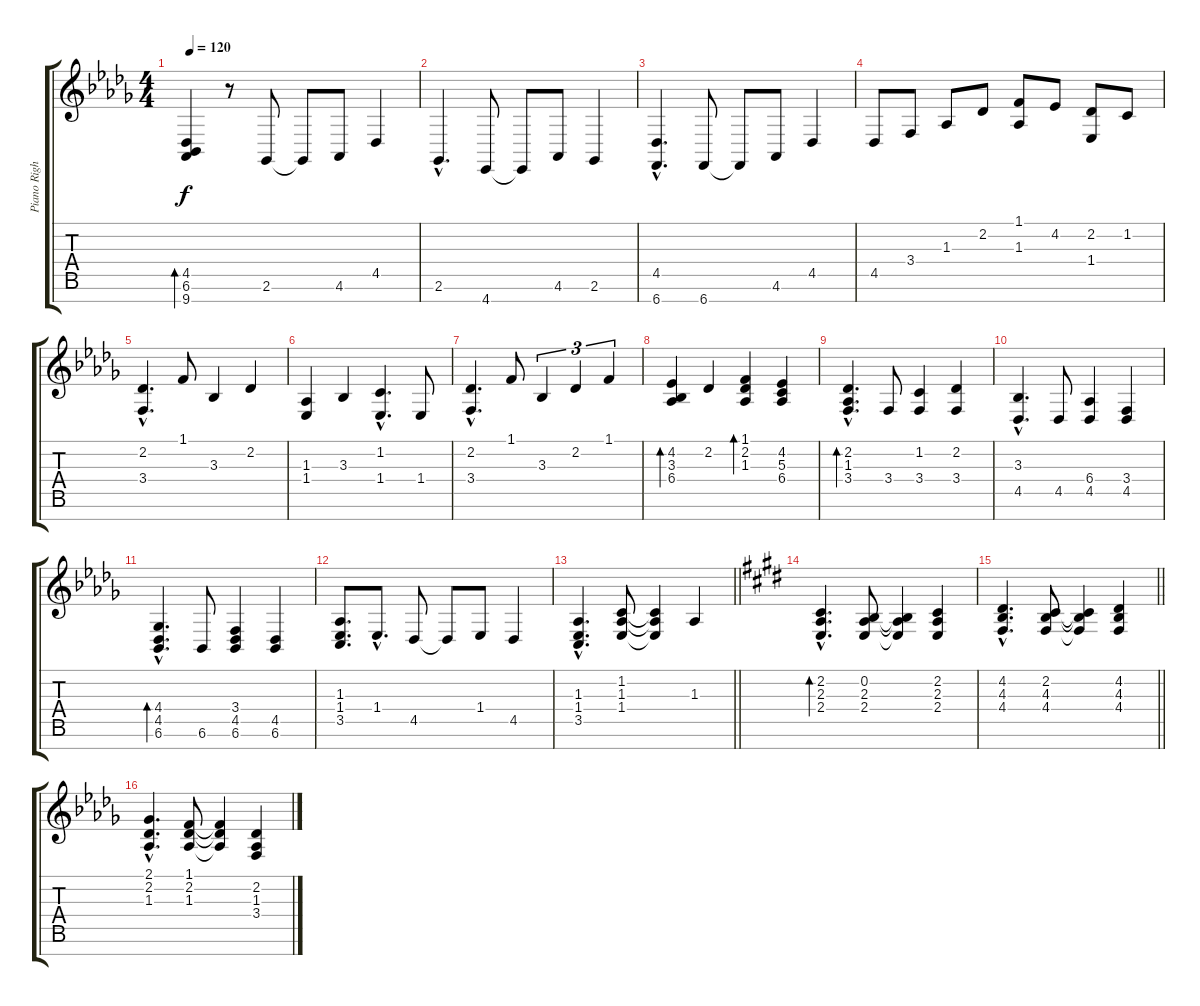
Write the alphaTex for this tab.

\track ("Piano Right" "Piano Righ") {instrument acousticgrandpiano}
\staff {score tabs}
\tuning (E4 B3 G3 D3 A2 E2 B1) {hide}
\ts (4 4)
\tempo 120
\clef g2
\ks db
(4.5 6.6 9.7).4{bd 480 dy f} r.8 2.6.8 2.6{t}.8 4.6.8 4.5.4 |
2.6{hac}.4{d} 4.7.8 4.7{t}.8 4.6.8 2.6.4 |
(4.5 6.7{hac}).4{d} 6.7.8 6.7{t}.8 4.6.8 4.5.4 |
4.5.8 3.4.8 1.3.8 2.2.8 (1.1 1.3).8 4.2.8 (2.2 1.4).8 1.2.8 |
(2.2{hac} 3.4{hac}).4{d} 1.1.8 3.3.4 2.2.4 |
(1.3 1.4).4 3.3.4 (1.2{hac} 1.4{hac}).4{d} 1.4.8 |
(2.2{hac} 3.4{hac}).4{d} 1.1.8 3.3.4{tu (3 2)} 2.2.4{tu (3 2)} 1.1.4{tu (3 2)} |
(4.2 3.3 6.4).4{bd 480} 2.2.4 (1.1 2.2 1.3).4{bd 480} (4.2 5.3 6.4).4 |
(2.2{hac} 1.3{hac} 3.4{hac}).4{d bd 480} 3.4.8 (1.2 3.4).4 (2.2 3.4).4 |
(3.3{hac} 4.5{hac}).4{d} 4.5.8 (6.4 4.5).4 (3.4 4.5).4 |
(4.4{hac} 4.5{hac} 6.6{hac}).4{d bd 480} 6.6.8 (3.4 4.5 6.6).4 (4.5 6.6).4 |
(1.3 1.4 3.5).8{d} 1.4{hac}.8{d} 4.5.8 4.5{t}.8 1.4.8 4.5.4 |
\barLineRight lightlight
(1.3{hac} 1.4{hac} 3.5{hac}).4{d} (1.2 1.3 1.4).8 (1.2{t} 1.3{t} 1.4{t}).4 1.3.4 |
\ks e
(2.2{hac} 2.3{hac} 2.4{hac}).4{d bd 480} (0.2 2.3 2.4).8 (0.2{t} 2.3{t} 2.4{t}).4 (2.2 2.3 2.4).4 |
\barLineRight lightlight
(4.2{hac} 4.3{hac} 4.4{hac}).4{d} (2.2 4.3 4.4).8 (2.2{t} 4.3{t} 4.4{t}).4 (4.2 4.3 4.4).4 |
\ks db
(2.1{hac} 2.2{hac} 1.3{hac}).4{d} (1.1 2.2 1.3).8 (1.1{t} 2.2{t} 1.3{t}).4 (2.2 1.3 3.4).4
